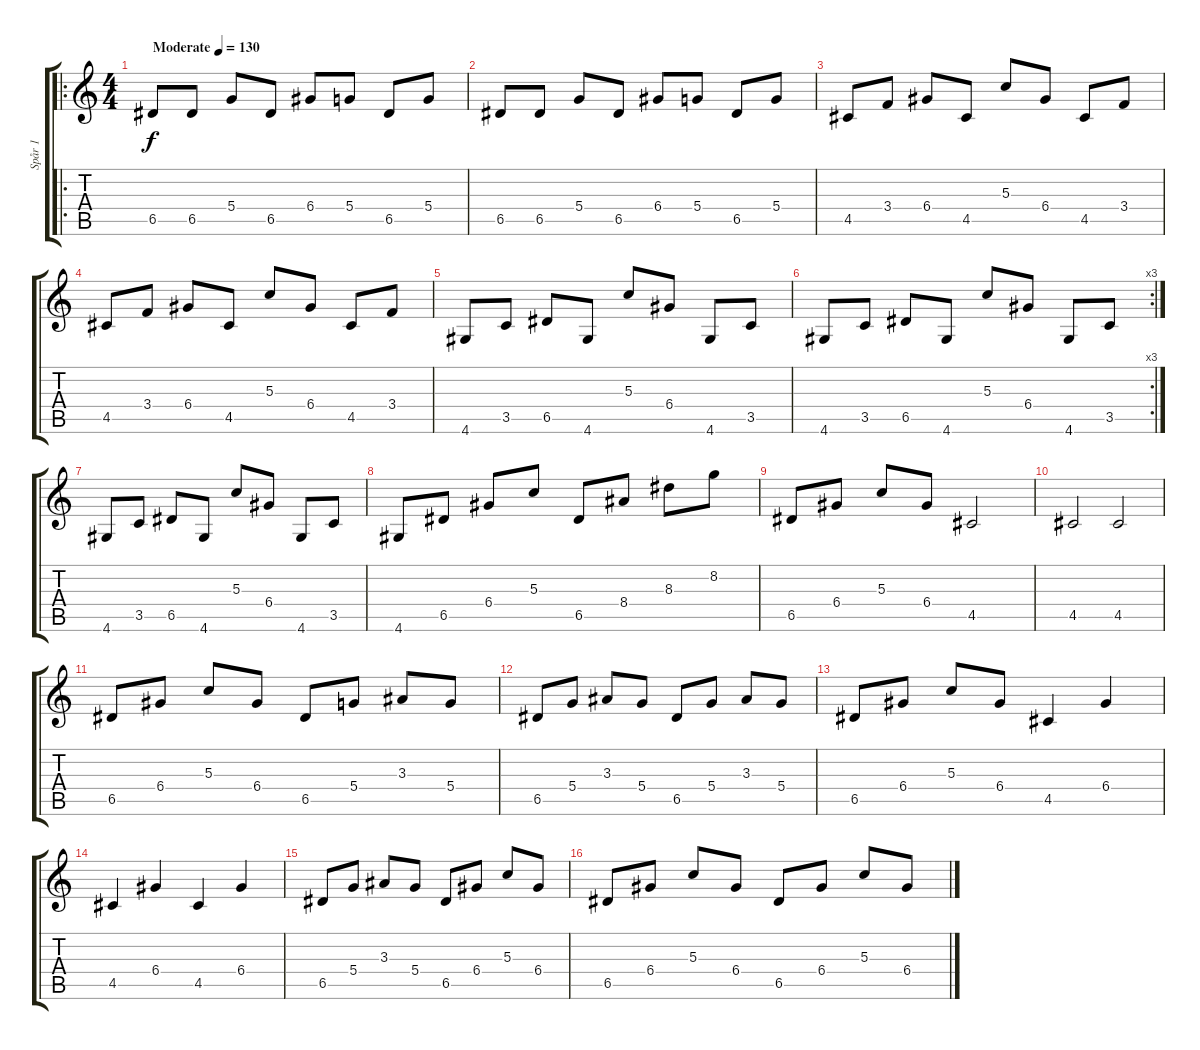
\track ("Spår 1" "Spår 1") {instrument overdrivenguitar}
\staff {score tabs}
\tuning (E4 B3 G3 D3 A2 E2) {hide}
\ro
\ts (4 4)
\tempo (130 "Moderate")
\clef g2
\ks c
6.5.8{dy f instrument overdrivenguitar} 6.5.8 5.4.8 6.5.8 6.4.8 5.4.8 6.5.8 5.4.8 |
6.5.8 6.5.8 5.4.8 6.5.8 6.4.8 5.4.8 6.5.8 5.4.8 |
4.5.8 3.4.8 6.4.8 4.5.8 5.3.8 6.4.8 4.5.8 3.4.8 |
4.5.8 3.4.8 6.4.8 4.5.8 5.3.8 6.4.8 4.5.8 3.4.8 |
4.6.8 3.5.8 6.5.8 4.6.8 5.3.8 6.4.8 4.6.8 3.5.8 |
\rc 3
4.6.8 3.5.8 6.5.8 4.6.8 5.3.8 6.4.8 4.6.8 3.5.8 |
4.6.8 3.5.8 6.5.8 4.6.8 5.3.8 6.4.8 4.6.8 3.5.8 |
4.6.8 6.5.8 6.4.8 5.3.8 6.5.8 8.4.8 8.3.8 8.2.8 |
6.5.8 6.4.8 5.3.8 6.4.8 4.5.2 |
4.5.2 4.5.2 |
6.5.8 6.4.8 5.3.8 6.4.8 6.5.8 5.4.8 3.3.8 5.4.8 |
6.5.8 5.4.8 3.3.8 5.4.8 6.5.8 5.4.8 3.3.8 5.4.8 |
6.5.8 6.4.8 5.3.8 6.4.8 4.5.4 6.4.4 |
4.5.4 6.4.4 4.5.4 6.4.4 |
6.5.8 5.4.8 3.3.8 5.4.8 6.5.8 6.4.8 5.3.8 6.4.8 |
6.5.8 6.4.8 5.3.8 6.4.8 6.5.8 6.4.8 5.3.8 6.4.8
